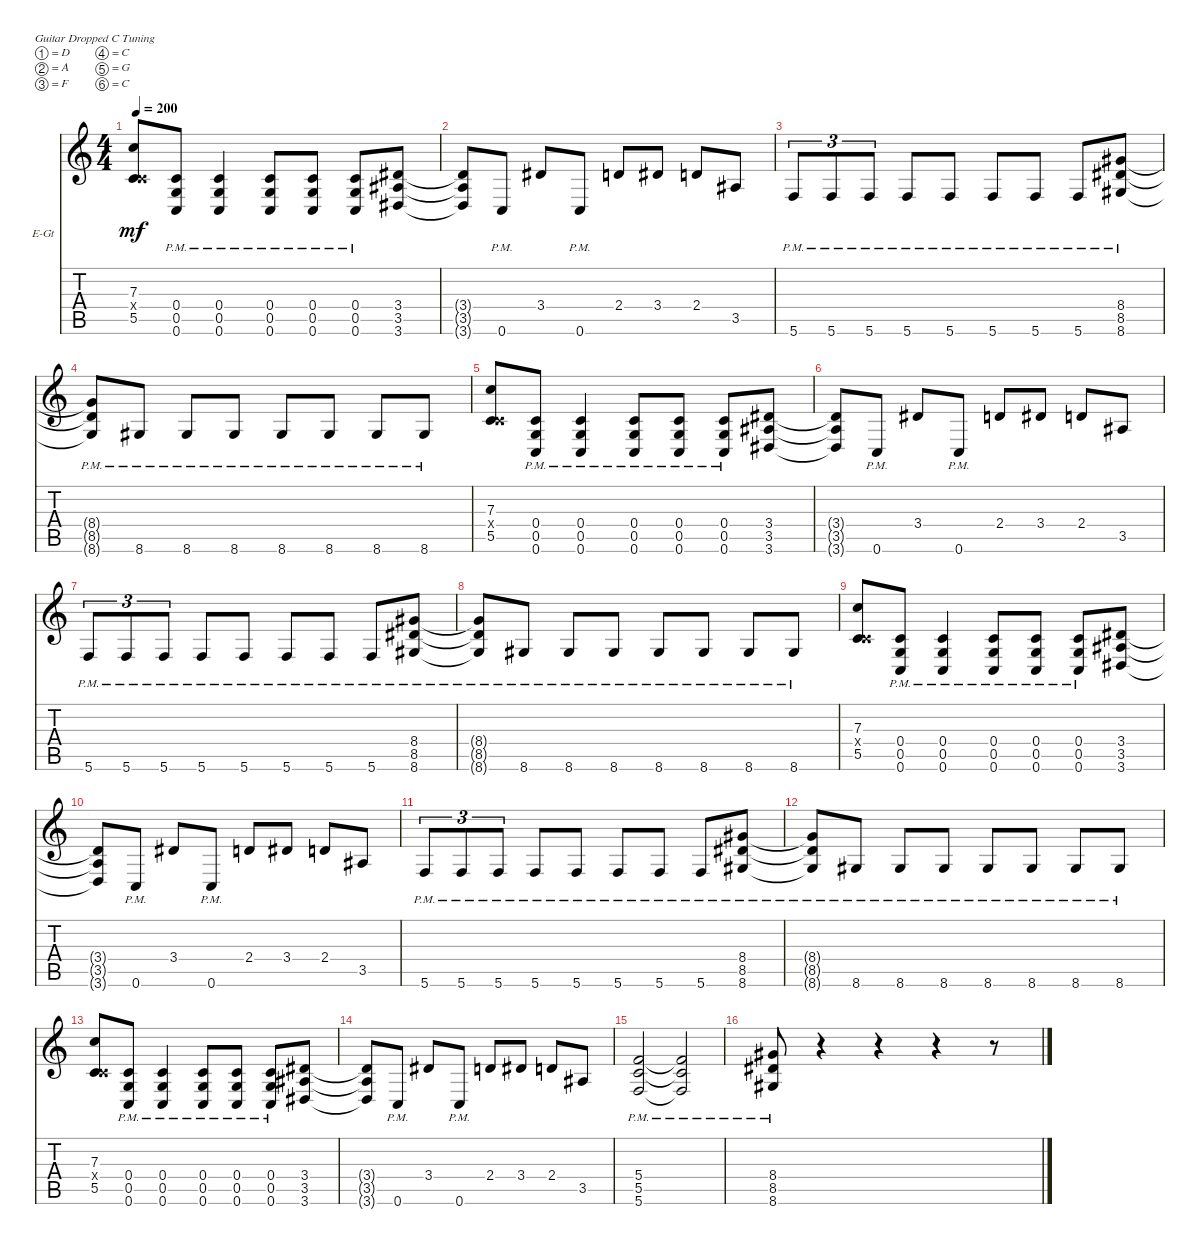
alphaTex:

\defaultSystemsLayout 4
\bracketExtendMode nobrackets
\firstSystemTrackNameOrientation horizontal
\otherSystemsTrackNameOrientation horizontal
\track ("Rhythm Guitar" "E-Gt") {instrument distortionguitar}
\staff {score tabs}
\tuning (D4 A3 F3 C3 G2 C2)
\ts (4 4)
\tempo 200
\clef g2
\ks c
(5.5 0.4{x} 7.3).8{dy mf} (0.6{pm} 0.4{pm} 0.5{pm}).8 (0.6{pm} 0.5{pm} 0.4{pm}).4 (0.6{pm} 0.4{pm} 0.5{pm}).8 (0.6{pm} 0.4{pm} 0.5{pm}).8 (0.6{pm} 0.4{pm} 0.5{pm}).8 (3.4 3.5 3.6).8 |
(3.4{t} 3.5{t} 3.6{t}).8 0.6{pm}.8 3.4.8 0.6{pm}.8 2.4.8 3.4.8 2.4.8 3.5.8 |
5.6{pm}.8{tu (3 2)} 5.6{pm}.8{tu (3 2)} 5.6{pm}.8{tu (3 2)} 5.6{pm}.8 5.6{pm}.8 5.6{pm}.8 5.6{pm}.8 5.6{pm}.8 (8.6{pm} 8.5 8.4).8 |
(8.6{pm t} 8.5{t} 8.4{t}).8 8.6{pm}.8 8.6{pm}.8 8.6{pm}.8 8.6{pm}.8 8.6{pm}.8 8.6{pm}.8 8.6{pm}.8 |
(5.5 0.4{x} 7.3).8 (0.6{pm} 0.4{pm} 0.5{pm}).8 (0.6{pm} 0.5{pm} 0.4{pm}).4 (0.6{pm} 0.4{pm} 0.5{pm}).8 (0.6{pm} 0.4{pm} 0.5{pm}).8 (0.6{pm} 0.4{pm} 0.5{pm}).8 (3.4 3.5 3.6).8 |
(3.4{t} 3.5{t} 3.6{t}).8 0.6{pm}.8 3.4.8 0.6{pm}.8 2.4.8 3.4.8 2.4.8 3.5.8 |
5.6{pm}.8{tu (3 2)} 5.6{pm}.8{tu (3 2)} 5.6{pm}.8{tu (3 2)} 5.6{pm}.8 5.6{pm}.8 5.6{pm}.8 5.6{pm}.8 5.6{pm}.8 (8.6{pm} 8.5 8.4).8 |
(8.6{pm t} 8.5{t} 8.4{t}).8 8.6{pm}.8 8.6{pm}.8 8.6{pm}.8 8.6{pm}.8 8.6{pm}.8 8.6{pm}.8 8.6{pm}.8 |
(5.5 0.4{x} 7.3).8 (0.6{pm} 0.4{pm} 0.5{pm}).8 (0.6{pm} 0.5{pm} 0.4{pm}).4 (0.6{pm} 0.4{pm} 0.5{pm}).8 (0.6{pm} 0.4{pm} 0.5{pm}).8 (0.6{pm} 0.4{pm} 0.5{pm}).8 (3.4 3.5 3.6).8 |
(3.4{t} 3.5{t} 3.6{t}).8 0.6{pm}.8 3.4.8 0.6{pm}.8 2.4.8 3.4.8 2.4.8 3.5.8 |
5.6{pm}.8{tu (3 2)} 5.6{pm}.8{tu (3 2)} 5.6{pm}.8{tu (3 2)} 5.6{pm}.8 5.6{pm}.8 5.6{pm}.8 5.6{pm}.8 5.6{pm}.8 (8.6{pm} 8.5 8.4).8 |
(8.6{pm t} 8.5{t} 8.4{t}).8 8.6{pm}.8 8.6{pm}.8 8.6{pm}.8 8.6{pm}.8 8.6{pm}.8 8.6{pm}.8 8.6{pm}.8 |
(5.5 0.4{x} 7.3).8 (0.6{pm} 0.4{pm} 0.5{pm}).8 (0.6{pm} 0.5{pm} 0.4{pm}).4 (0.6{pm} 0.4{pm} 0.5{pm}).8 (0.6{pm} 0.4{pm} 0.5{pm}).8 (0.6{pm} 0.4{pm} 0.5{pm}).8 (3.4 3.5 3.6).8 |
(3.4{t} 3.5{t} 3.6{t}).8 0.6{pm}.8 3.4.8 0.6{pm}.8 2.4.8 3.4.8 2.4.8 3.5.8 |
(5.6{pm} 5.5 5.4).2 (5.4{t} 5.5{t} 5.6{pm t}).2 |
(8.6{pm} 8.5 8.4).8 r.4 r.4 r.4 r.8
